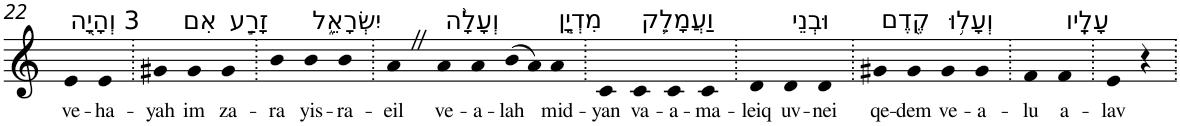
**kern	**text
*part1	*part1
*staff1	*staff1
*I"Piano	*
*I'Pno	*
!!LO:PB:g=z
*clefG2	*
*k[]	*
=22	=22
!LO:TX:a:t=3 וְהָיָ֖ה	!
!	!LO:LY:b
4e	ve-
!	!LO:LY:b
4e	-ha-
=23.	=23.
!	!LO:LY:b
4g#X	-yah
!LO:TX:a:t=אִם	!
!	!LO:LY:b
4g#	im
!LO:TX:a:t=זָרַ֣ע	!
!	!LO:LY:b
4g#	za-
=24.	=24.
!	!LO:LY:b
4b	-ra
!LO:TX:a:t=יִשְׂרָאֵ֑ל	!
!	!LO:LY:b
4b	yis-
!	!LO:LY:b
4b	-ra-
=25.	=25.
!	!LO:LY:b
4aZ	-eil
!LO:TX:a:t=וְעָלָ֨ה	!
!	!LO:LY:b
4a	ve-
!	!LO:LY:b
4a	-a-
!	!LO:LY:b
(>8b	-lah
8a)	.
!LO:TX:a:t=מִדְיָ֧ן	!
!	!LO:LY:b
4a	mid-
=26.	=26.
!	!LO:LY:b
4c	-yan
!LO:TX:a:t=וַעֲמָלֵ֛ק	!
!	!LO:LY:b
4c	va-
!	!LO:LY:b
4c	-a-
!	!LO:LY:b
4c	-ma-
=27.	=27.
!	!LO:LY:b
4d	-leiq
!LO:TX:a:t=וּבְנֵי	!
!	!LO:LY:b
4d	uv-
!	!LO:LY:b
4d	-nei
=28.	=28.
!LO:TX:a:t=קֶ֖דֶם	!
!	!LO:LY:b
4g#X	qe-
!	!LO:LY:b
4g#	-dem
!LO:TX:a:t=וְעָל֥וּ	!
!	!LO:LY:b
4g#	ve-
!	!LO:LY:b
4g#	-a-
=29.	=29.
!	!LO:LY:b
4f	-lu
!LO:TX:a:t=עָלָֽיו	!
!	!LO:LY:b
4f	a-
=30.	=30.
!	!LO:LY:b
4e	-lav
4r	.
=.	=.
*-	*-
